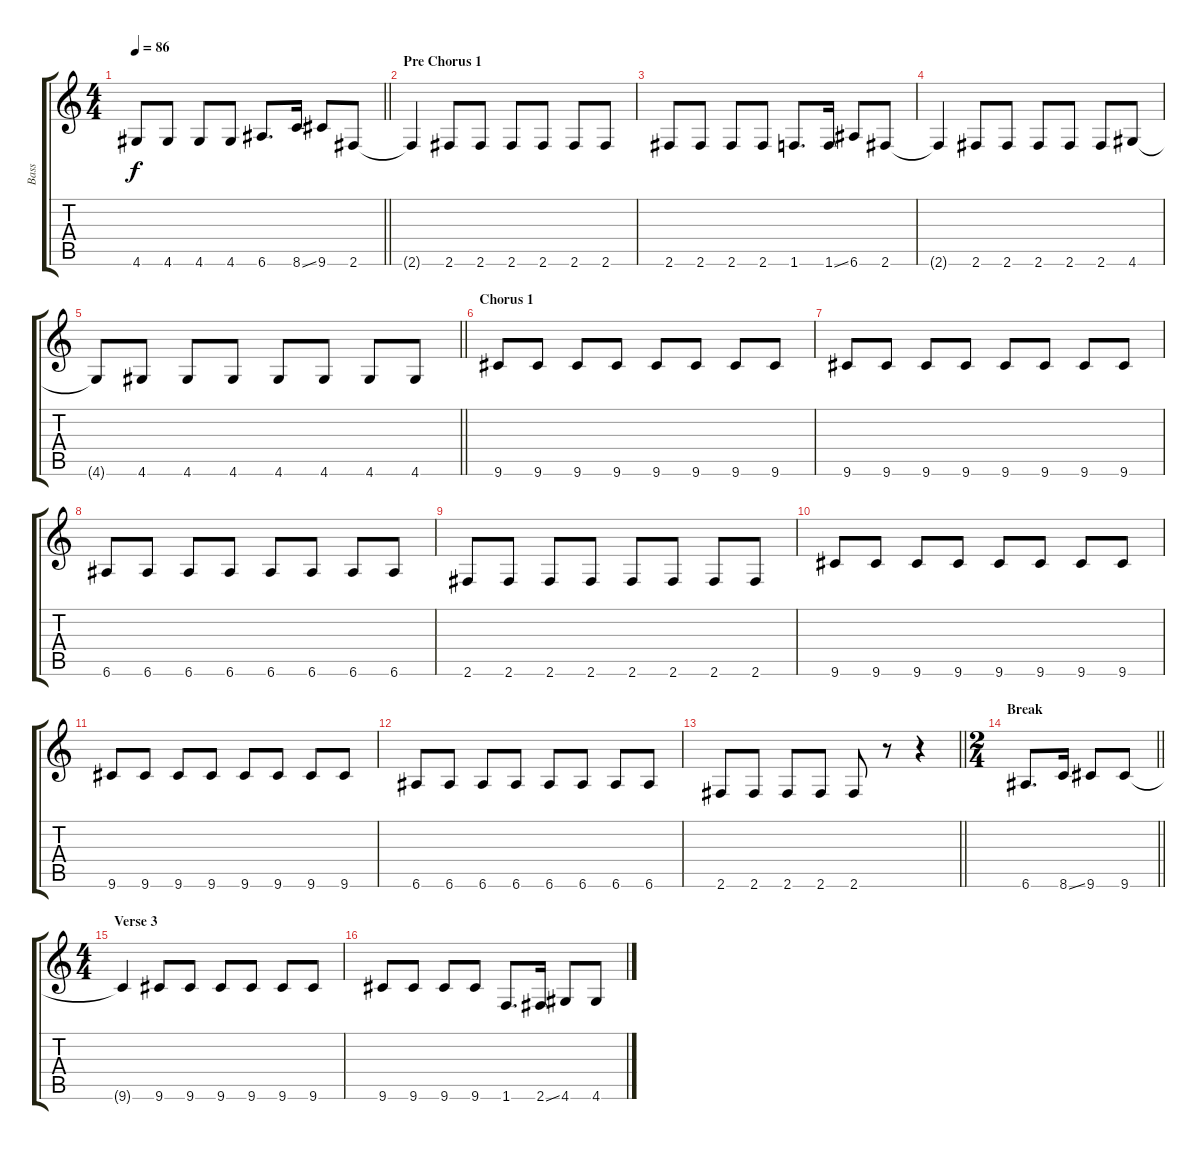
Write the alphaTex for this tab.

\track ("Bass" "Bass") {instrument electricbassfinger}
\staff {score tabs}
\tuning (E4 B3 G3 D3 A2 E2) {hide}
\ts (4 4)
\tempo 86
\clef g2
\barLineRight lightlight
\ks c
4.6.8{dy f} 4.6.8 4.6.8 4.6.8 6.6.8{d} 8.6{ss}.16 9.6.8 2.6.8 |
\section ("" "Pre Chorus 1")
2.6{t}.4 2.6.8 2.6.8 2.6.8 2.6.8 2.6.8 2.6.8 |
2.6.8 2.6.8 2.6.8 2.6.8 1.6.8{d} 1.6{ss}.16 6.6.8 2.6.8 |
2.6{t}.4 2.6.8 2.6.8 2.6.8 2.6.8 2.6.8 4.6.8 |
\barLineRight lightlight
4.6{t}.8 4.6.8 4.6.8 4.6.8 4.6.8 4.6.8 4.6.8 4.6.8 |
\section ("" "Chorus 1")
9.6.8 9.6.8 9.6.8 9.6.8 9.6.8 9.6.8 9.6.8 9.6.8 |
9.6.8 9.6.8 9.6.8 9.6.8 9.6.8 9.6.8 9.6.8 9.6.8 |
6.6.8 6.6.8 6.6.8 6.6.8 6.6.8 6.6.8 6.6.8 6.6.8 |
2.6.8 2.6.8 2.6.8 2.6.8 2.6.8 2.6.8 2.6.8 2.6.8 |
9.6.8 9.6.8 9.6.8 9.6.8 9.6.8 9.6.8 9.6.8 9.6.8 |
9.6.8 9.6.8 9.6.8 9.6.8 9.6.8 9.6.8 9.6.8 9.6.8 |
6.6.8 6.6.8 6.6.8 6.6.8 6.6.8 6.6.8 6.6.8 6.6.8 |
\barLineRight lightlight
2.6.8 2.6.8 2.6.8 2.6.8 2.6.8 r.8 r.4 |
\ts (2 4)
\section ("" "Break")
\barLineRight lightlight
6.6.8{d} 8.6{ss}.16 9.6.8 9.6.8 |
\ts (4 4)
\section ("" "Verse 3")
9.6{t}.4 9.6.8 9.6.8 9.6.8 9.6.8 9.6.8 9.6.8 |
9.6.8 9.6.8 9.6.8 9.6.8 1.6.8{d} 2.6{ss}.16 4.6.8 4.6.8
